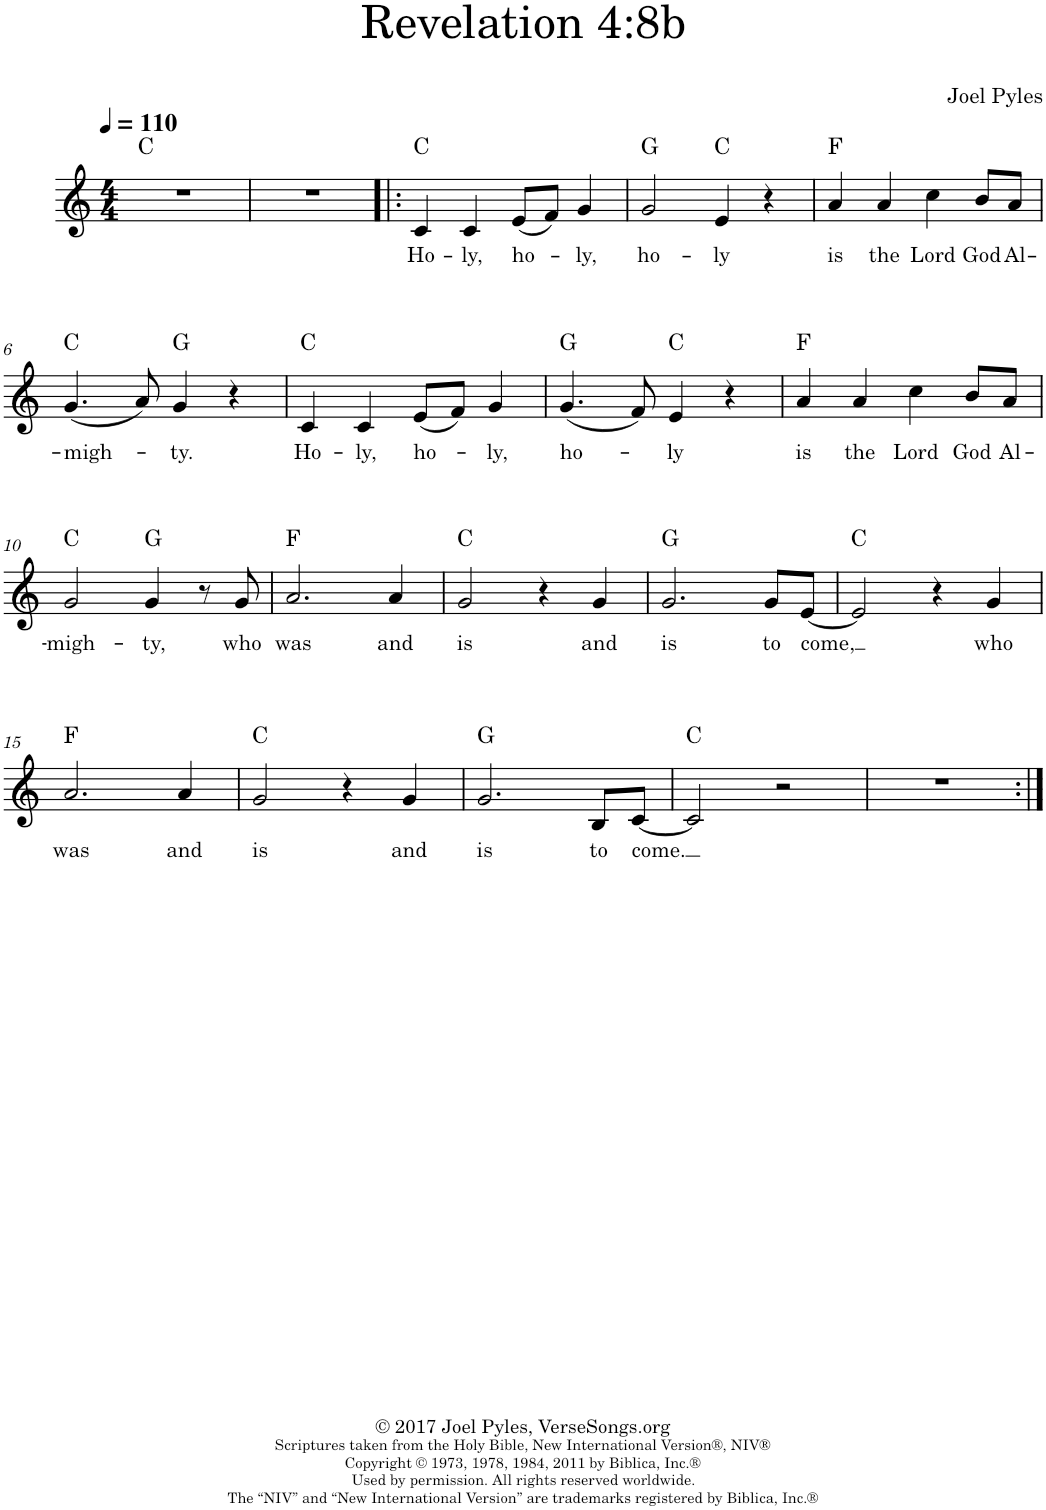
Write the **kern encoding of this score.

**kern	**text	**harte
*part1	*part1	*part1
*staff1	*staff1	*
*I"Piano	*	*
*I'Pno.	*	*
*clefG2	*	*
*k[]	*	*
*M4/4	*	*
*MM110	*	*
=1	=1	=1
1r	.	C:maj
=2	=2	=2
1r	.	.
=3!|:	=3!|:	=3!|:
!	!LO:LY:b	!
4c/	Ho-	C:maj
!	!LO:LY:b	!
4c/	-ly,	.
!	!LO:LY:b	!
(8e/L	ho-	.
8f/J)	.	.
!	!LO:LY:b	!
4g/	-ly,	.
=4	=4	=4
!	!LO:LY:b	!
2g/	ho-	G:maj
!	!LO:LY:b	!
4e/	-ly	C:maj
4r	.	.
=5	=5	=5
!	!LO:LY:b	!
4a/	is	F:maj
!	!LO:LY:b	!
4a/	the	.
!	!LO:LY:b	!
4cc\	Lord	.
!	!LO:LY:b	!
8b/L	God	.
!	!LO:LY:b	!
8a/J	Al-	.
!!LO:LB:g=z
=6	=6	=6
!	!LO:LY:b	!
(4.g/	-migh-	C:maj
8a/)	.	.
!	!LO:LY:b	!
4g/	-ty.	G:maj
4r	.	.
=7	=7	=7
!	!LO:LY:b	!
4c/	Ho-	C:maj
!	!LO:LY:b	!
4c/	-ly,	.
!	!LO:LY:b	!
(8e/L	ho-	.
8f/J)	.	.
!	!LO:LY:b	!
4g/	-ly,	.
=8	=8	=8
!	!LO:LY:b	!
(4.g/	ho-	G:maj
8f/)	.	.
!	!LO:LY:b	!
4e/	-ly	C:maj
4r	.	.
=9	=9	=9
!	!LO:LY:b	!
4a/	is	F:maj
!	!LO:LY:b	!
4a/	the	.
!	!LO:LY:b	!
4cc\	Lord	.
!	!LO:LY:b	!
8b/L	God	.
!	!LO:LY:b	!
8a/J	Al-	.
!!LO:LB:g=z
=10	=10	=10
!	!LO:LY:b	!
2g/	-migh-	C:maj
!	!LO:LY:b	!
4g/	-ty,	G:maj
8r	.	.
!	!LO:LY:b	!
8g/	who	.
=11	=11	=11
!	!LO:LY:b	!
2.a/	was	F:maj
!	!LO:LY:b	!
4a/	and	.
=12	=12	=12
!	!LO:LY:b	!
2g/	is	C:maj
4r	.	.
!	!LO:LY:b	!
4g/	and	.
=13	=13	=13
!	!LO:LY:b	!
2.g/	is	G:maj
!	!LO:LY:b	!
8g/L	to	.
!	!LO:LY:b	!
[8e/J	come,	.
=14	=14	=14
2e/]	.	C:maj
4r	.	.
!	!LO:LY:b	!
4g/	who	.
!!LO:LB:g=z
=15	=15	=15
!	!LO:LY:b	!
2.a/	was	F:maj
!	!LO:LY:b	!
4a/	and	.
=16	=16	=16
!	!LO:LY:b	!
2g/	is	C:maj
4r	.	.
!	!LO:LY:b	!
4g/	and	.
=17	=17	=17
!	!LO:LY:b	!
2.g/	is	G:maj
!	!LO:LY:b	!
8B/L	to	.
!	!LO:LY:b	!
[8c/J	come.	.
=18	=18	=18
2c/]	.	C:maj
2r	.	.
=19	=19	=19
1r	.	.
=:|!	=:|!	=:|!
*-	*-	*-
